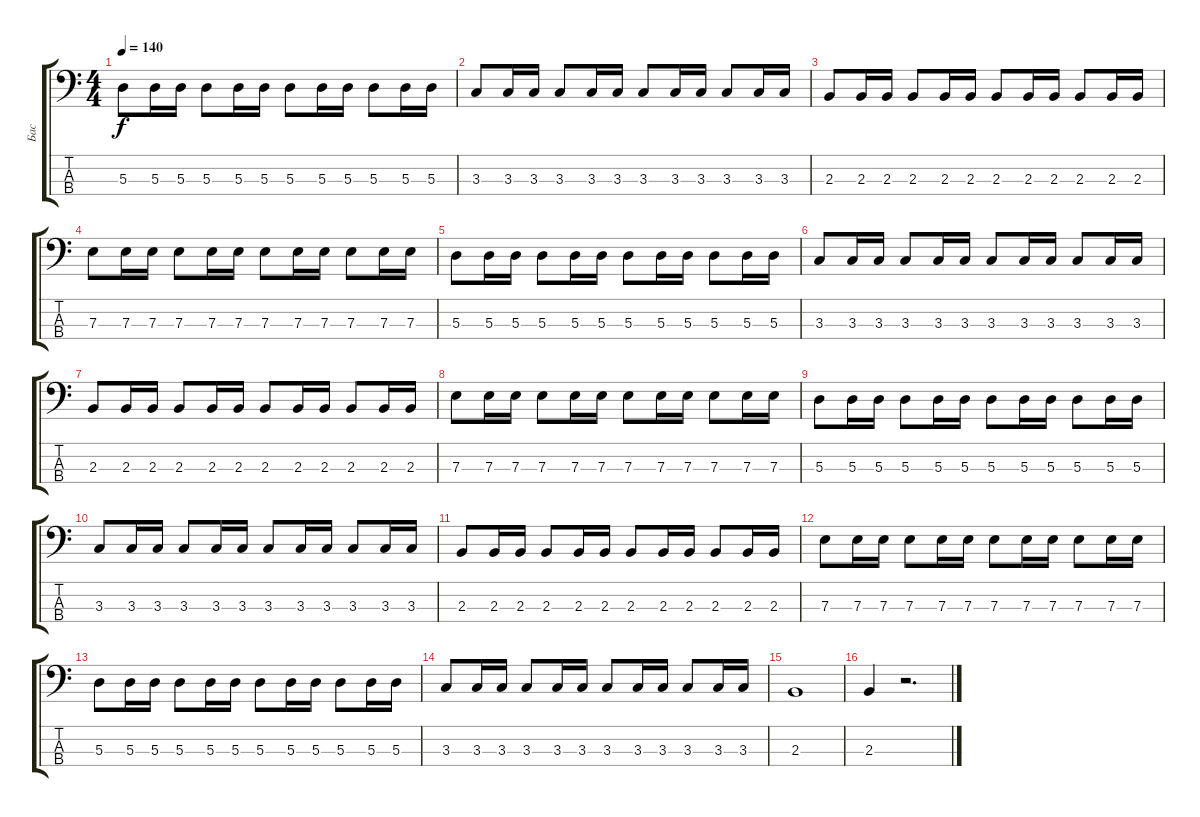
\track ("Бас" "Бас") {instrument electricbassfinger}
\staff {score tabs}
\tuning (G2 D2 A1 E1) {hide}
\ts (4 4)
\tempo 140
\clef f4
\ks c
5.3.8{dy f} 5.3.16 5.3.16 5.3.8 5.3.16 5.3.16 5.3.8 5.3.16 5.3.16 5.3.8 5.3.16 5.3.16 |
3.3.8 3.3.16 3.3.16 3.3.8 3.3.16 3.3.16 3.3.8 3.3.16 3.3.16 3.3.8 3.3.16 3.3.16 |
2.3.8 2.3.16 2.3.16 2.3.8 2.3.16 2.3.16 2.3.8 2.3.16 2.3.16 2.3.8 2.3.16 2.3.16 |
7.3.8 7.3.16 7.3.16 7.3.8 7.3.16 7.3.16 7.3.8 7.3.16 7.3.16 7.3.8 7.3.16 7.3.16 |
5.3.8 5.3.16 5.3.16 5.3.8 5.3.16 5.3.16 5.3.8 5.3.16 5.3.16 5.3.8 5.3.16 5.3.16 |
3.3.8 3.3.16 3.3.16 3.3.8 3.3.16 3.3.16 3.3.8 3.3.16 3.3.16 3.3.8 3.3.16 3.3.16 |
2.3.8 2.3.16 2.3.16 2.3.8 2.3.16 2.3.16 2.3.8 2.3.16 2.3.16 2.3.8 2.3.16 2.3.16 |
7.3.8 7.3.16 7.3.16 7.3.8 7.3.16 7.3.16 7.3.8 7.3.16 7.3.16 7.3.8 7.3.16 7.3.16 |
5.3.8 5.3.16 5.3.16 5.3.8 5.3.16 5.3.16 5.3.8 5.3.16 5.3.16 5.3.8 5.3.16 5.3.16 |
3.3.8 3.3.16 3.3.16 3.3.8 3.3.16 3.3.16 3.3.8 3.3.16 3.3.16 3.3.8 3.3.16 3.3.16 |
2.3.8 2.3.16 2.3.16 2.3.8 2.3.16 2.3.16 2.3.8 2.3.16 2.3.16 2.3.8 2.3.16 2.3.16 |
7.3.8 7.3.16 7.3.16 7.3.8 7.3.16 7.3.16 7.3.8 7.3.16 7.3.16 7.3.8 7.3.16 7.3.16 |
5.3.8 5.3.16 5.3.16 5.3.8 5.3.16 5.3.16 5.3.8 5.3.16 5.3.16 5.3.8 5.3.16 5.3.16 |
3.3.8 3.3.16 3.3.16 3.3.8 3.3.16 3.3.16 3.3.8 3.3.16 3.3.16 3.3.8 3.3.16 3.3.16 |
2.3.1 |
2.3.4 r.2{d}
